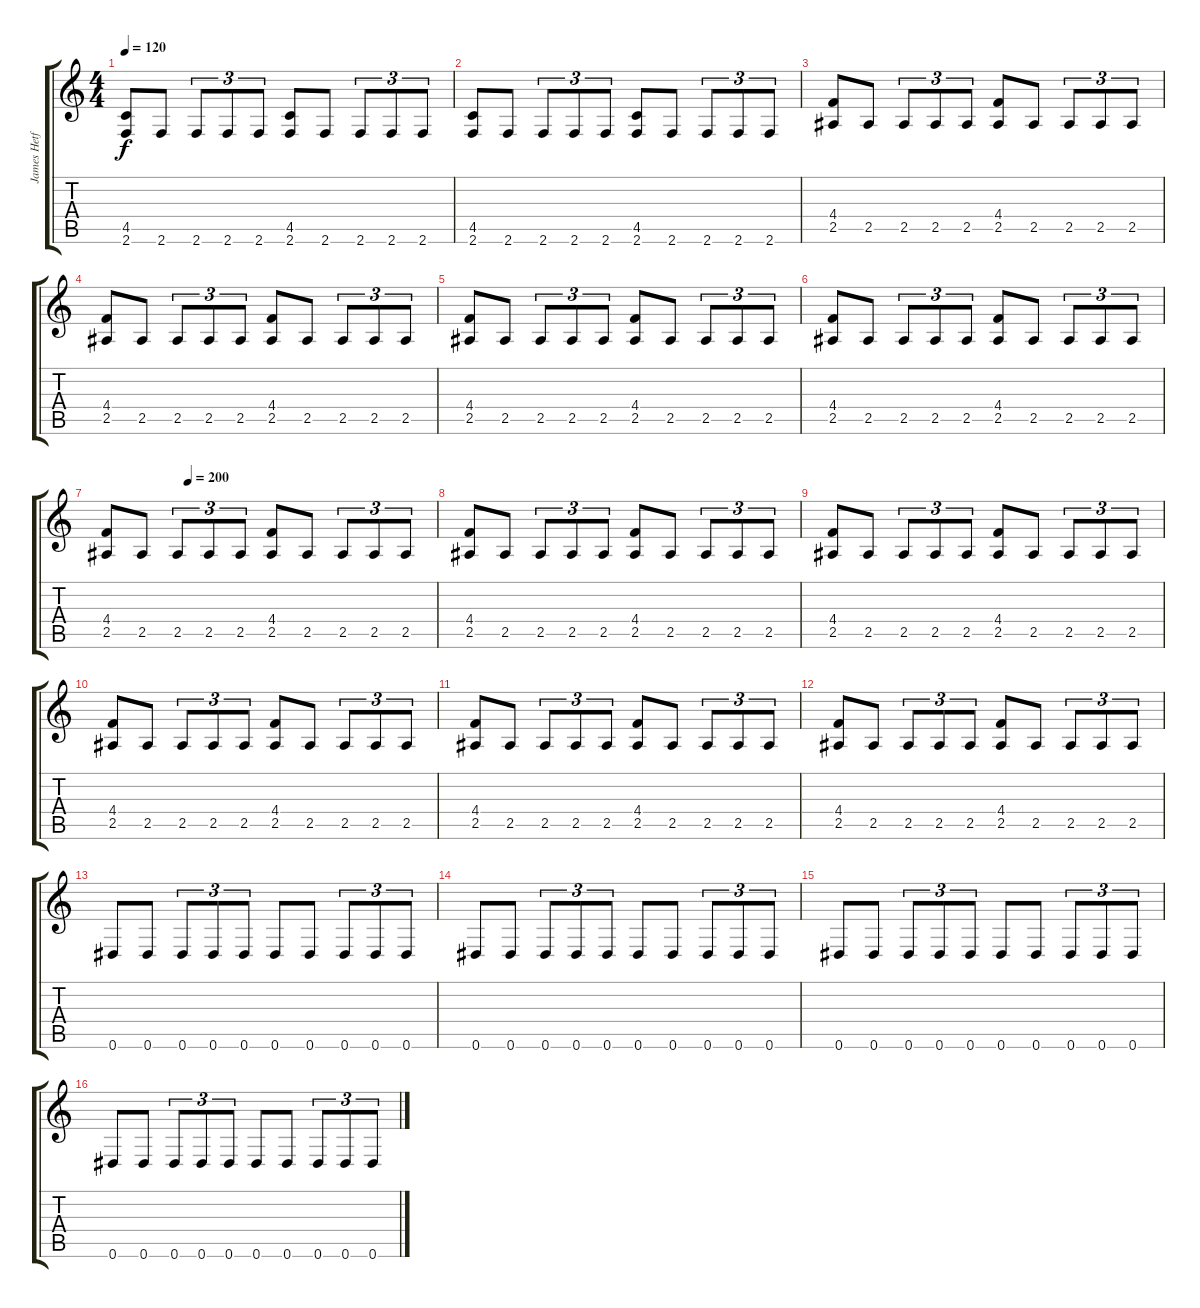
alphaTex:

\track ("James Hetfield (Distortion Guitar)" "James Hetf") {instrument distortionguitar}
\staff {score tabs}
\tuning (Eb4 Bb3 Gb3 Db3 Ab2 Eb2) {hide}
\ts (4 4)
\tempo 120
\clef g2
\ks c
(4.5 2.6).8{dy f} 2.6.8 2.6.8{tu (3 2)} 2.6.8{tu (3 2)} 2.6.8{tu (3 2)} (4.5 2.6).8 2.6.8 2.6.8{tu (3 2)} 2.6.8{tu (3 2)} 2.6.8{tu (3 2)} |
(4.5 2.6).8 2.6.8 2.6.8{tu (3 2)} 2.6.8{tu (3 2)} 2.6.8{tu (3 2)} (4.5 2.6).8 2.6.8 2.6.8{tu (3 2)} 2.6.8{tu (3 2)} 2.6.8{tu (3 2)} |
(4.4 2.5).8 2.5.8 2.5.8{tu (3 2)} 2.5.8{tu (3 2)} 2.5.8{tu (3 2)} (4.4 2.5).8 2.5.8 2.5.8{tu (3 2)} 2.5.8{tu (3 2)} 2.5.8{tu (3 2)} |
(4.4 2.5).8 2.5.8 2.5.8{tu (3 2)} 2.5.8{tu (3 2)} 2.5.8{tu (3 2)} (4.4 2.5).8 2.5.8 2.5.8{tu (3 2)} 2.5.8{tu (3 2)} 2.5.8{tu (3 2)} |
(4.4 2.5).8 2.5.8 2.5.8{tu (3 2)} 2.5.8{tu (3 2)} 2.5.8{tu (3 2)} (4.4 2.5).8 2.5.8 2.5.8{tu (3 2)} 2.5.8{tu (3 2)} 2.5.8{tu (3 2)} |
(4.4 2.5).8 2.5.8 2.5.8{tu (3 2)} 2.5.8{tu (3 2)} 2.5.8{tu (3 2)} (4.4 2.5).8 2.5.8 2.5.8{tu (3 2)} 2.5.8{tu (3 2)} 2.5.8{tu (3 2)} |
\tempo (200 0.25)
(4.4 2.5).8 2.5.8 2.5.8{tu (3 2)} 2.5.8{tu (3 2)} 2.5.8{tu (3 2)} (4.4 2.5).8 2.5.8 2.5.8{tu (3 2)} 2.5.8{tu (3 2)} 2.5.8{tu (3 2)} |
(4.4 2.5).8 2.5.8 2.5.8{tu (3 2)} 2.5.8{tu (3 2)} 2.5.8{tu (3 2)} (4.4 2.5).8 2.5.8 2.5.8{tu (3 2)} 2.5.8{tu (3 2)} 2.5.8{tu (3 2)} |
(4.4 2.5).8 2.5.8 2.5.8{tu (3 2)} 2.5.8{tu (3 2)} 2.5.8{tu (3 2)} (4.4 2.5).8 2.5.8 2.5.8{tu (3 2)} 2.5.8{tu (3 2)} 2.5.8{tu (3 2)} |
(4.4 2.5).8 2.5.8 2.5.8{tu (3 2)} 2.5.8{tu (3 2)} 2.5.8{tu (3 2)} (4.4 2.5).8 2.5.8 2.5.8{tu (3 2)} 2.5.8{tu (3 2)} 2.5.8{tu (3 2)} |
(4.4 2.5).8 2.5.8 2.5.8{tu (3 2)} 2.5.8{tu (3 2)} 2.5.8{tu (3 2)} (4.4 2.5).8 2.5.8 2.5.8{tu (3 2)} 2.5.8{tu (3 2)} 2.5.8{tu (3 2)} |
(4.4 2.5).8 2.5.8 2.5.8{tu (3 2)} 2.5.8{tu (3 2)} 2.5.8{tu (3 2)} (4.4 2.5).8 2.5.8 2.5.8{tu (3 2)} 2.5.8{tu (3 2)} 2.5.8{tu (3 2)} |
0.6.8 0.6.8 0.6.8{tu (3 2)} 0.6.8{tu (3 2)} 0.6.8{tu (3 2)} 0.6.8 0.6.8 0.6.8{tu (3 2)} 0.6.8{tu (3 2)} 0.6.8{tu (3 2)} |
0.6.8 0.6.8 0.6.8{tu (3 2)} 0.6.8{tu (3 2)} 0.6.8{tu (3 2)} 0.6.8 0.6.8 0.6.8{tu (3 2)} 0.6.8{tu (3 2)} 0.6.8{tu (3 2)} |
0.6.8 0.6.8 0.6.8{tu (3 2)} 0.6.8{tu (3 2)} 0.6.8{tu (3 2)} 0.6.8 0.6.8 0.6.8{tu (3 2)} 0.6.8{tu (3 2)} 0.6.8{tu (3 2)} |
0.6.8 0.6.8 0.6.8{tu (3 2)} 0.6.8{tu (3 2)} 0.6.8{tu (3 2)} 0.6.8 0.6.8 0.6.8{tu (3 2)} 0.6.8{tu (3 2)} 0.6.8{tu (3 2)}
